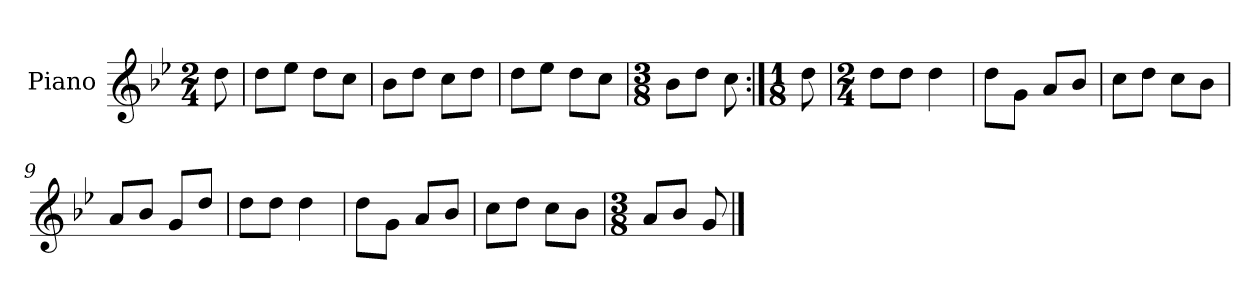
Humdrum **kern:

**kern
*part1
*staff1
*I"Piano
*I'Pno.
*clefG2
*k[b-e-]
*M2/4
=
8dd\
=1
8dd\L
8ee-\J
8dd\L
8cc\J
=2
8b-\L
8dd\J
8cc\L
8dd\J
=3
8dd\L
8ee-\J
8dd\L
8cc\J
=4
*M3/8
8b-\L
8dd\J
8cc\
=5:|!
*M1/8
8dd\
=6
*M2/4
8dd\L
8dd\J
4dd\
=7
8dd\L
8g\J
8a/L
8b-/J
=8
8cc\L
8dd\J
8cc\L
8b-\J
=9
8a/L
8b-/J
8g/L
8dd/J
!!LO:LB:g=z
=10
8dd\L
8dd\J
4dd\
=11
8dd\L
8g\J
8a/L
8b-/J
=12
8cc\L
8dd\J
8cc\L
8b-\J
=13
*M3/8
8a/L
8b-/J
8g/
==
*-
